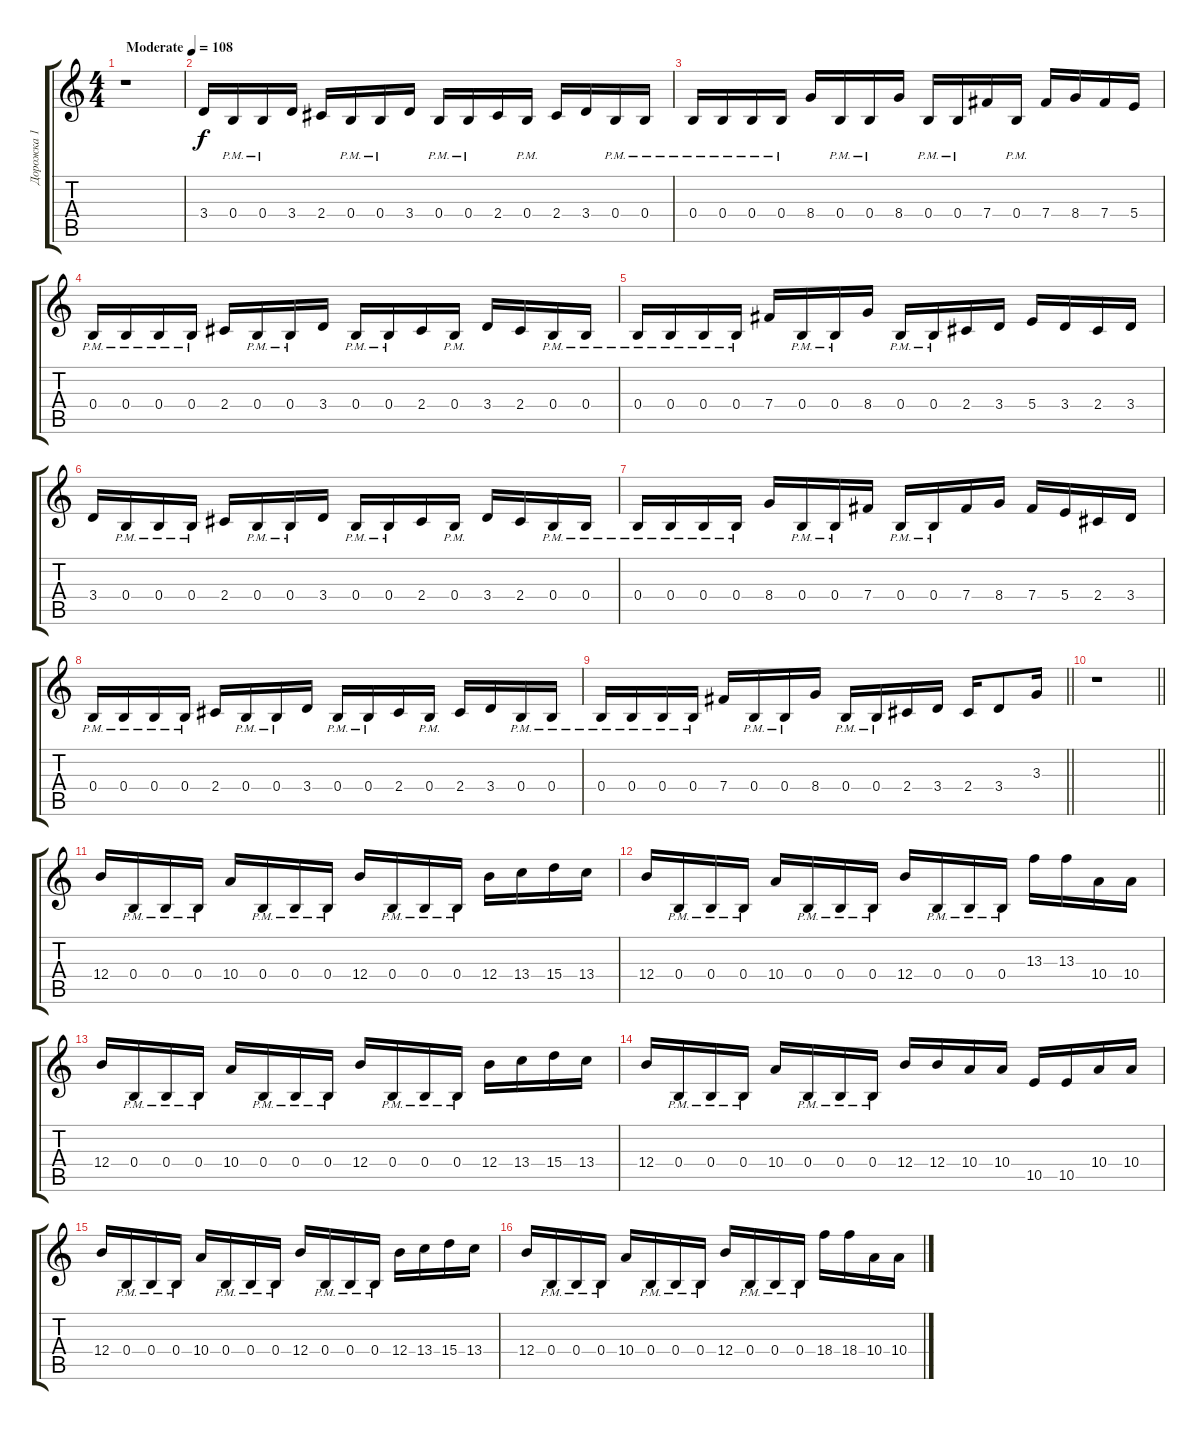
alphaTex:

\track ("Дорожка 1" "Дорожка 1") {instrument distortionguitar}
\staff {score tabs}
\tuning (Db4 Ab3 E3 B2 Gb2 B1) {hide}
\ts (4 4)
\tempo (108 "Moderate")
\clef g2
\ks c
r.1{dy f instrument distortionguitar} |
3.4.16 0.4{pm}.16 0.4{pm}.16 3.4.16 2.4.16 0.4{pm}.16 0.4{pm}.16 3.4.16 0.4{pm}.16 0.4{pm}.16 2.4.16 0.4{pm}.16 2.4.16 3.4.16 0.4{pm}.16 0.4{pm}.16 |
0.4{pm}.16 0.4{pm}.16 0.4{pm}.16 0.4{pm}.16 8.4.16 0.4{pm}.16 0.4{pm}.16 8.4.16 0.4{pm}.16 0.4{pm}.16 7.4.16 0.4{pm}.16 7.4.16 8.4.16 7.4.16 5.4.16 |
0.4{pm}.16 0.4{pm}.16 0.4{pm}.16 0.4{pm}.16 2.4.16 0.4{pm}.16 0.4{pm}.16 3.4.16 0.4{pm}.16 0.4{pm}.16 2.4.16 0.4{pm}.16 3.4.16 2.4.16 0.4{pm}.16 0.4{pm}.16 |
0.4{pm}.16 0.4{pm}.16 0.4{pm}.16 0.4{pm}.16 7.4.16 0.4{pm}.16 0.4{pm}.16 8.4.16 0.4{pm}.16 0.4{pm}.16 2.4.16 3.4.16 5.4.16 3.4.16 2.4.16 3.4.16 |
3.4.16 0.4{pm}.16 0.4{pm}.16 0.4{pm}.16 2.4.16 0.4{pm}.16 0.4{pm}.16 3.4.16 0.4{pm}.16 0.4{pm}.16 2.4.16 0.4{pm}.16 3.4.16 2.4.16 0.4{pm}.16 0.4{pm}.16 |
0.4{pm}.16 0.4{pm}.16 0.4{pm}.16 0.4{pm}.16 8.4.16 0.4{pm}.16 0.4{pm}.16 7.4.16 0.4{pm}.16 0.4{pm}.16 7.4.16 8.4.16 7.4.16 5.4.16 2.4.16 3.4.16 |
0.4{pm}.16 0.4{pm}.16 0.4{pm}.16 0.4{pm}.16 2.4.16 0.4{pm}.16 0.4{pm}.16 3.4.16 0.4{pm}.16 0.4{pm}.16 2.4.16 0.4{pm}.16 2.4.16 3.4.16 0.4{pm}.16 0.4{pm}.16 |
\barLineRight lightlight
0.4{pm}.16 0.4{pm}.16 0.4{pm}.16 0.4{pm}.16 7.4.16 0.4{pm}.16 0.4{pm}.16 8.4.16 0.4{pm}.16 0.4{pm}.16 2.4.16 3.4.16 2.4.16 3.4.8 3.3.16 |
\barLineRight lightlight
r.1 |
12.4.16 0.4{pm}.16 0.4{pm}.16 0.4{pm}.16 10.4.16 0.4{pm}.16 0.4{pm}.16 0.4{pm}.16 12.4.16 0.4{pm}.16 0.4{pm}.16 0.4{pm}.16 12.4.16 13.4.16 15.4.16 13.4.16 |
12.4.16 0.4{pm}.16 0.4{pm}.16 0.4{pm}.16 10.4.16 0.4{pm}.16 0.4{pm}.16 0.4{pm}.16 12.4.16 0.4{pm}.16 0.4{pm}.16 0.4{pm}.16 13.3.16 13.3.16 10.4.16 10.4.16 |
12.4.16 0.4{pm}.16 0.4{pm}.16 0.4{pm}.16 10.4.16 0.4{pm}.16 0.4{pm}.16 0.4{pm}.16 12.4.16 0.4{pm}.16 0.4{pm}.16 0.4{pm}.16 12.4.16 13.4.16 15.4.16 13.4.16 |
12.4.16 0.4{pm}.16 0.4{pm}.16 0.4{pm}.16 10.4.16 0.4{pm}.16 0.4{pm}.16 0.4{pm}.16 12.4.16 12.4.16 10.4.16 10.4.16 10.5.16 10.5.16 10.4.16 10.4.16 |
12.4.16 0.4{pm}.16 0.4{pm}.16 0.4{pm}.16 10.4.16 0.4{pm}.16 0.4{pm}.16 0.4{pm}.16 12.4.16 0.4{pm}.16 0.4{pm}.16 0.4{pm}.16 12.4.16 13.4.16 15.4.16 13.4.16 |
12.4.16 0.4{pm}.16 0.4{pm}.16 0.4{pm}.16 10.4.16 0.4{pm}.16 0.4{pm}.16 0.4{pm}.16 12.4.16 0.4{pm}.16 0.4{pm}.16 0.4{pm}.16 18.4.16 18.4.16 10.4.16 10.4.16
